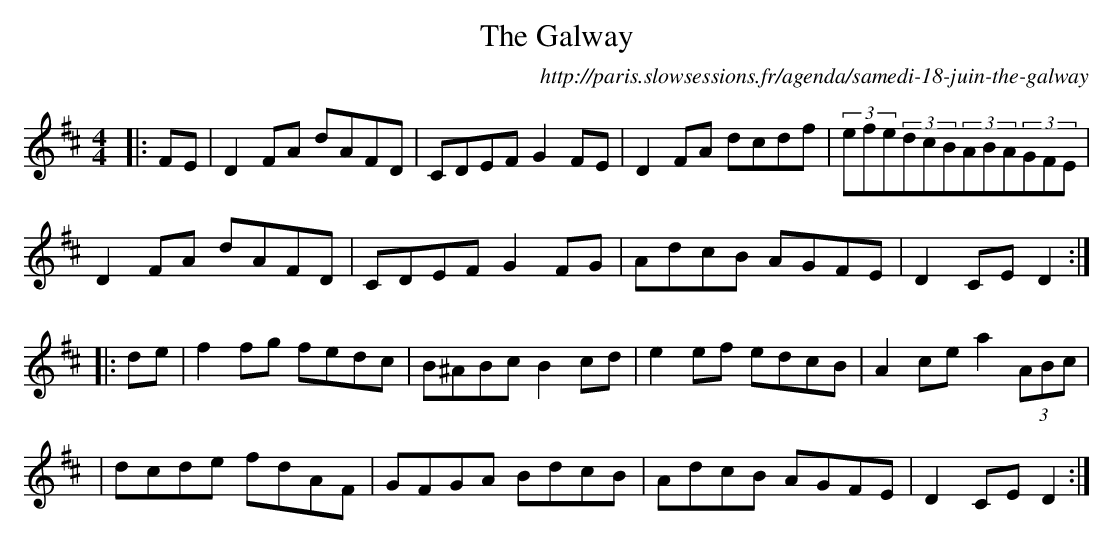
X:1
T: Galway, The
O:http://paris.slowsessions.fr/agenda/samedi-18-juin-the-galway
M: 4/4
L: 1/8
K: Dmaj
|:FE|D2 FA dAFD|CDEF G2 FE|D2 FA dcdf|(3efe(3dcB(3ABA(3GFE |
D2 FA dAFD|CDEF G2FG|AdcB AGFE|D2 CE D2:|
|:de|f2 fg fedc|B^ABc B2 cd|e2 ef edcB|A2 ce a2 (3ABc|
|dcde fdAF|GFGA BdcB|AdcB AGFE|D2 CE D2:|
